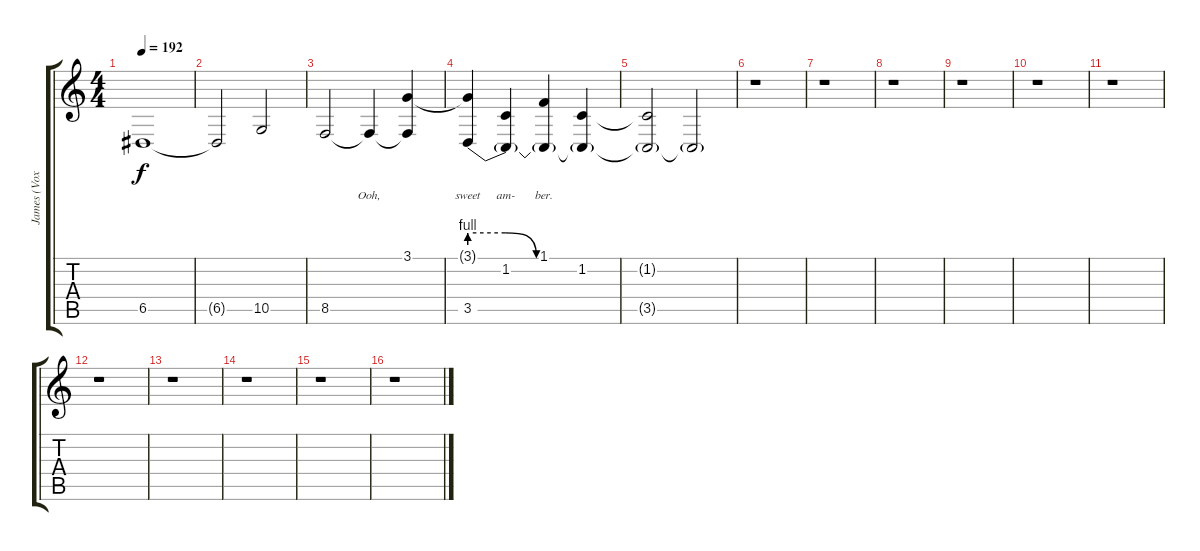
\track ("James (Vox)" "James (Vox") {instrument lead2sawtooth}
\staff {score tabs}
\tuning (E4 B3 G3 D3 A2 E2) {hide}
\ts (4 4)
\tempo 192
\clef g2
\ks c
6.5.1{dy f} |
6.5{t}.2 10.5.2 |
8.5.2{lyrics (0 "") lyrics (1 "") lyrics (2 "") lyrics (3 "") lyrics (4 "")} 8.5{t}.4{lyrics (0 "") lyrics (1 "Ooh,") lyrics (2 "") lyrics (3 "") lyrics (4 "")} (3.1 8.5{t}).4{lyrics (0 "") lyrics (1 "") lyrics (2 "") lyrics (3 "") lyrics (4 "")} |
(3.1{t} 3.5{be (custom 0 4 8 4 15 0 60 0)}).4{lyrics (0 "") lyrics (1 "sweet") lyrics (2 "") lyrics (3 "") lyrics (4 "")} (1.2 3.5{t}).4{lyrics (0 "") lyrics (1 "am-") lyrics (2 "") lyrics (3 "") lyrics (4 "")} (1.1 3.5{t}).4{lyrics (0 "") lyrics (1 "ber.") lyrics (2 "") lyrics (3 "") lyrics (4 "")} (1.2 3.5{t}).4 |
(1.2{t} 3.5{t}).2 3.5{t}.2 |
r.1 |
r.1 |
r.1 |
r.1 |
r.1 |
r.1 |
r.1 |
r.1 |
r.1 |
r.1 |
r.1
